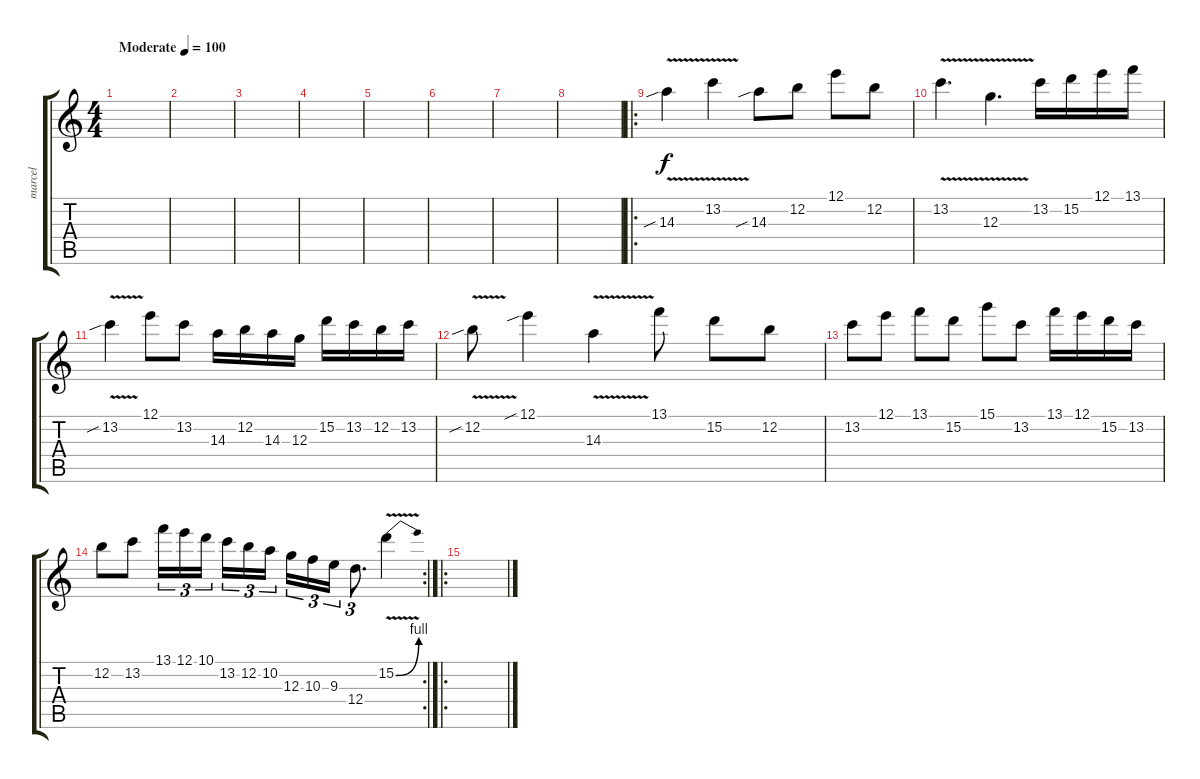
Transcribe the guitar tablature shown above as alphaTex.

\track ("marcel" "marcel") {instrument electricbassfinger}
\staff {score tabs}
\tuning (E4 B3 G3 D3 A2 E2) {hide}
\ts (4 4)
\tempo (100 "Moderate")
\clef g2
\ks c
|
|
|
|
|
|
|
|
\ro
14.3{v sib}.4 13.2{v}.4 14.3{sib}.8 12.2.8 12.1.8 12.2.8 |
13.2{v}.4{d} 12.3{v}.4{d} 13.2.16 15.2.16 12.1.16 13.1.16 |
13.2{v sib}.4 12.1.8 13.2.8 14.3.16 12.2.16 14.3.16 12.3.16 15.2.16 13.2.16 12.2.16 13.2.16 |
12.2{v sib}.8 12.1{sib}.4 14.3{v}.4 13.1.8 15.2.8 12.2.8 |
13.2.8 12.1.8 13.1.8 15.2.8 15.1.8 13.2.8 13.1.16 12.1.16 15.2.16 13.2.16 |
\rc 2
12.2.8 13.2.8 13.1.16{tu (3 2)} 12.1.16{tu (3 2)} 10.1.16{tu (3 2) beam splitsecondary} 13.2.16{tu (3 2)} 12.2.16{tu (3 2)} 10.2.16{tu (3 2)} 12.3.16{tu (3 2)} 10.3.16{tu (3 2)} 9.3.16{tu (3 2)} 12.4.8{d tu (3 2)} 15.2{be (bend 0 0 60 4) v}.4 |
\ro
